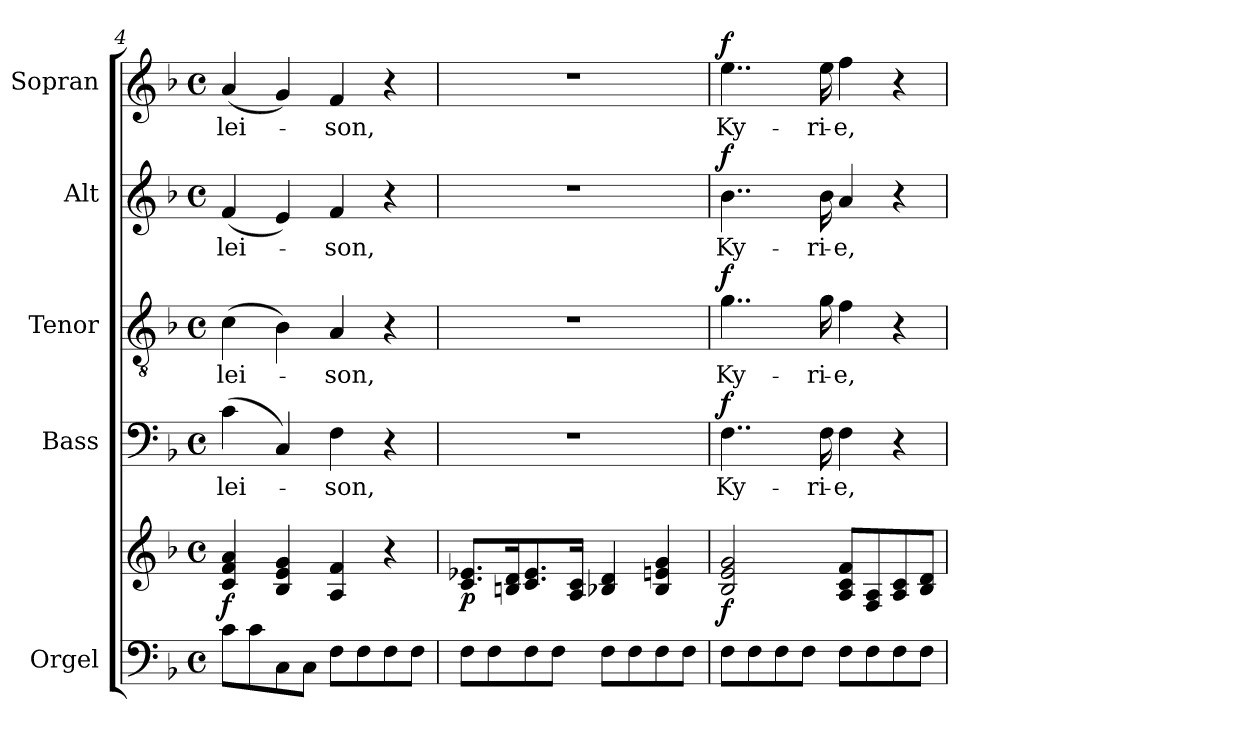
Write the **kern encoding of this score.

**kern	**kern	**dynam	**kern	**text	**dynam	**kern	**text	**dynam	**kern	**text	**dynam	**kern	**text	**dynam
*part5	*part5	*part5	*part4	*part4	*part4	*part3	*part3	*part3	*part2	*part2	*part2	*part1	*part1	*part1
*staff6	*staff5	*staff5/6	*staff4	*staff4	*staff4	*staff3	*staff3	*staff3	*staff2	*staff2	*staff2	*staff1	*staff1	*staff1
*I"Orgel	*	*	*I"Bass	*	*	*I"Tenor	*	*	*I"Alt	*	*	*I"Sopran	*	*
*I'Org.	*	*	*I'B.	*	*	*I'T.	*	*	*I'A.	*	*	*I'S.	*	*
*clefF4	*clefG2	*	*clefF4	*	*	*clefGv2	*	*	*clefG2	*	*	*clefG2	*	*
*k[b-]	*k[b-]	*	*k[b-]	*	*	*k[b-]	*	*	*k[b-]	*	*	*k[b-]	*	*
*F:	*F:	*	*F:	*	*	*F:	*	*	*F:	*	*	*F:	*	*
*M4/4	*M4/4	*	*M4/4	*	*	*M4/4	*	*	*M4/4	*	*	*M4/4	*	*
*met(c)	*met(c)	*	*met(c)	*	*	*met(c)	*	*	*met(c)	*	*	*met(c)	*	*
=4	=4	=4	=4	=4	=4	=4	=4	=4	=4	=4	=4	=4	=4	=4
!	!	!LO:DY:b	!	!LO:LY:b	!	!	!LO:LY:b	!	!	!LO:LY:b	!	!	!LO:LY:b	!
8c\L	4c/ 4f/ 4a/	f	(>4c\	-lei-	.	(>4c\	-lei-	.	(<4f/	-lei-	.	(<4a/	-lei-	.
8c\	.	.	.	.	.	.	.	.	.	.	.	.	.	.
8C\	4B-/ 4e/ 4g/	.	4C/)	.	.	4B-\)	.	.	4e/)	.	.	4g/)	.	.
8C\J	.	.	.	.	.	.	.	.	.	.	.	.	.	.
!	!	!	!	!LO:LY:b	!	!	!LO:LY:b	!	!	!LO:LY:b	!	!	!LO:LY:b	!
8F\L	4A/ 4f/	.	4F\	-son,	.	4A/	-son,	.	4f/	-son,	.	4f/	-son,	.
8F\	.	.	.	.	.	.	.	.	.	.	.	.	.	.
8F\	4r	.	4r	.	.	4r	.	.	4r	.	.	4r	.	.
8F\J	.	.	.	.	.	.	.	.	.	.	.	.	.	.
!!LO:LB:g=z
=5	=5	=5	=5	=5	=5	=5	=5	=5	=5	=5	=5	=5	=5	=5
!	!	!LO:DY:b	!	!	!	!	!	!	!	!	!	!	!	!
8F\L	8.c/ 8.e-X/L	p	1r	.	.	1r	.	.	1r	.	.	1r	.	.
8F\	.	.	.	.	.	.	.	.	.	.	.	.	.	.
.	16Bn/ 16d/k	.	.	.	.	.	.	.	.	.	.	.	.	.
8F\	8.c/ 8.e-/	.	.	.	.	.	.	.	.	.	.	.	.	.
8F\J	.	.	.	.	.	.	.	.	.	.	.	.	.	.
.	16A/ 16c/Jk	.	.	.	.	.	.	.	.	.	.	.	.	.
8F\L	4B-X/ 4d/	.	.	.	.	.	.	.	.	.	.	.	.	.
8F\	.	.	.	.	.	.	.	.	.	.	.	.	.	.
8F\	4B-/ 4en/ 4g/	.	.	.	.	.	.	.	.	.	.	.	.	.
8F\J	.	.	.	.	.	.	.	.	.	.	.	.	.	.
=6	=6	=6	=6	=6	=6	=6	=6	=6	=6	=6	=6	=6	=6	=6
!	!	!LO:DY:b	!	!LO:LY:b	!LO:DY:a	!	!LO:LY:b	!LO:DY:a	!	!LO:LY:b	!LO:DY:a	!	!LO:LY:b	!LO:DY:a
8F\L	2B-/ 2e/ 2g/	f	4..F\	Ky-	f	4..g\	Ky-	f	4..b-\	Ky-	f	4..ee\	Ky-	f
8F\	.	.	.	.	.	.	.	.	.	.	.	.	.	.
8F\	.	.	.	.	.	.	.	.	.	.	.	.	.	.
8F\J	.	.	.	.	.	.	.	.	.	.	.	.	.	.
!	!	!	!	!LO:LY:b	!	!	!LO:LY:b	!	!	!LO:LY:b	!	!	!LO:LY:b	!
.	.	.	16F\	-ri-	.	16g\	-ri-	.	16b-\	-ri-	.	16ee\	-ri-	.
!	!	!	!	!LO:LY:b	!	!	!LO:LY:b	!	!	!LO:LY:b	!	!	!LO:LY:b	!
8F\L	8A/ 8c/ 8f/L	.	4F\	-e,	.	4f\	-e,	.	4a/	-e,	.	4ff\	-e,	.
8F\	8F/ 8A/	.	.	.	.	.	.	.	.	.	.	.	.	.
8F\	8A/ 8c/	.	4r	.	.	4r	.	.	4r	.	.	4r	.	.
8F\J	8B-/ 8d/J	.	.	.	.	.	.	.	.	.	.	.	.	.
=	=	=	=	=	=	=	=	=	=	=	=	=	=	=
*-	*-	*-	*-	*-	*-	*-	*-	*-	*-	*-	*-	*-	*-	*-
